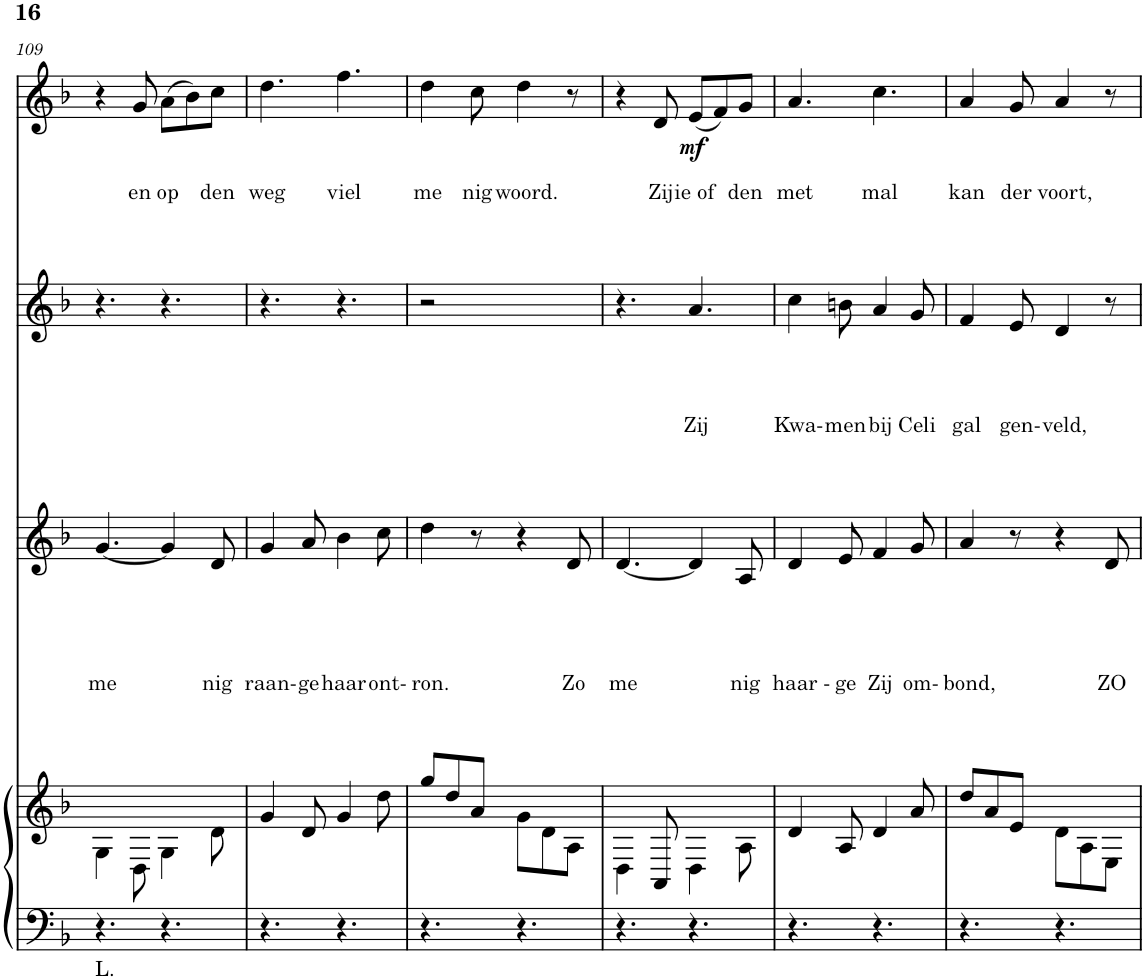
**kern	**kern	**kern	**text	**text	**text	**text	**text	**kern	**text	**text	**text	**text	**kern	**text	**text	**text	**dynam
*part4	*part4	*part3	*part3	*part3	*part3	*part3	*part3	*part2	*part2	*part2	*part2	*part2	*part1	*part1	*part1	*part1	*part1
*staff5	*staff4	*staff3	*staff3	*staff3	*staff3	*staff3	*staff3	*staff2	*staff2	*staff2	*staff2	*staff2	*staff1	*staff1	*staff1	*staff1	*staff1
*I"part 3	*	*I"part 2	*	*	*	*	*	*I"part 1	*	*	*	*	*I"part 0	*	*	*	*
!!LO:PB:g=z
*clefF4	*clefG2	*clefG2	*	*	*	*	*	*clefG2	*	*	*	*	*clefG2	*	*	*	*
*k[b-]	*k[b-]	*k[b-]	*	*	*	*	*	*k[b-]	*	*	*	*	*k[b-]	*	*	*	*
*M6/8	*M6/8	*M6/8	*	*	*	*	*	*M6/8	*	*	*	*	*M6/8	*	*	*	*
=109	=109	=109	=109	=109	=109	=109	=109	=109	=109	=109	=109	=109	=109	=109	=109	=109	=109
!LO:TX:b:t=L.	!	!	!	!	!	!	!	!	!	!	!	!	!	!	!	!	!
!	!	!	!	!	!	!	!LO:LY:b	!	!	!	!	!	!	!	!	!	!
4.r	4G\	[4.g/	.	.	.	.	me	4.r	.	.	.	.	4r	.	.	.	.
!	!	!	!	!	!	!	!	!	!	!	!	!	!	!	!	!LO:LY:b	!
.	8D\	.	.	.	.	.	.	.	.	.	.	.	8g/	.	.	en	.
!	!	!	!	!	!	!	!	!	!	!	!	!	!	!	!	!LO:LY:b	!
4.r	4G\	4g/]	.	.	.	.	.	4.r	.	.	.	.	(8a\L	.	.	op	.
.	.	.	.	.	.	.	.	.	.	.	.	.	8b-\)	.	.	.	.
!	!	!	!	!	!	!	!LO:LY:b	!	!	!	!	!	!	!	!	!LO:LY:b	!
.	8d\	8d/	.	.	.	.	nig	.	.	.	.	.	8cc\J	.	.	den	.
=110	=110	=110	=110	=110	=110	=110	=110	=110	=110	=110	=110	=110	=110	=110	=110	=110	=110
!	!	!	!	!	!	!	!LO:LY:b	!	!	!	!	!	!	!	!	!LO:LY:b	!
4.r	4g/	4g/	.	.	.	.	raan-	4.r	.	.	.	.	4.dd\	.	.	weg	.
!	!	!	!	!	!	!	!LO:LY:b	!	!	!	!	!	!	!	!	!	!
.	8d/	8a/	.	.	.	.	ge	.	.	.	.	.	.	.	.	.	.
!	!	!	!	!	!	!	!LO:LY:b	!	!	!	!	!	!	!	!	!LO:LY:b	!
4.r	4g/	4b-\	.	.	.	.	haar	4.r	.	.	.	.	4.ff\	.	.	viel	.
!	!	!	!	!	!	!	!LO:LY:b	!	!	!	!	!	!	!	!	!	!
.	8dd\	8cc\	.	.	.	.	ont-	.	.	.	.	.	.	.	.	.	.
=111	=111	=111	=111	=111	=111	=111	=111	=111	=111	=111	=111	=111	=111	=111	=111	=111	=111
!	!	!	!	!	!	!	!LO:LY:b	!	!	!	!	!	!	!	!	!LO:LY:b	!
4.r	8gg/L	4dd\	.	.	.	.	ron.	2r	.	.	.	.	4dd\	.	.	me	.
.	8dd/	.	.	.	.	.	.	.	.	.	.	.	.	.	.	.	.
!	!	!	!	!	!	!	!	!	!	!	!	!	!	!	!	!LO:LY:b	!
.	8a/J	8r	.	.	.	.	.	.	.	.	.	.	8cc\	.	.	nig	.
!	!	!	!	!	!	!	!	!	!	!	!	!	!	!	!	!LO:LY:b	!
4.r	8g\L	4r	.	.	.	.	.	.	.	.	.	.	4dd\	.	.	woord.	.
.	8d\	.	.	.	.	.	.	4ryy	.	.	.	.	.	.	.	.	.
!	!	!	!	!	!	!	!LO:LY:b	!	!	!	!	!	!	!	!	!	!
.	8A\J	8d/	.	.	.	.	Zo	.	.	.	.	.	8r	.	.	.	.
=112	=112	=112	=112	=112	=112	=112	=112	=112	=112	=112	=112	=112	=112	=112	=112	=112	=112
!	!	!	!	!	!	!	!LO:LY:b	!	!	!	!	!	!	!	!	!	!
4.r	4D\	[4.d/	.	.	.	.	me	4.r	.	.	.	.	4r	.	.	.	.
!	!	!	!	!	!	!	!	!	!	!	!	!	!	!	!	!LO:LY:b	!
.	8AA/	.	.	.	.	.	.	.	.	.	.	.	8d/	.	.	Zij	.
!	!	!	!	!	!	!	!	!	!	!	!	!LO:LY:b	!	!	!	!LO:LY:b	!LO:DY:b
4.r	4D\	4d/]	.	.	.	.	.	4.a/	.	.	.	Zij	(8e/L	.	.	ie of	mf
.	.	.	.	.	.	.	.	.	.	.	.	.	8f/)	.	.	.	.
!	!	!	!	!	!	!	!LO:LY:b	!	!	!	!	!	!	!	!	!LO:LY:b	!
.	8A\	8A/	.	.	.	.	nig	.	.	.	.	.	8g/J	.	.	den	.
=113	=113	=113	=113	=113	=113	=113	=113	=113	=113	=113	=113	=113	=113	=113	=113	=113	=113
!	!	!	!	!	!	!	!LO:LY:b	!	!	!	!	!LO:LY:b	!	!	!	!LO:LY:b	!
4.r	4d/	4d/	.	.	.	.	haar -	4cc\	.	.	.	Kwa-	4.a/	.	.	met	.
!	!	!	!	!	!	!	!LO:LY:b	!	!	!	!	!LO:LY:b	!	!	!	!	!
.	8A/	8e/	.	.	.	.	ge	8bn\	.	.	.	men	.	.	.	.	.
!	!	!	!	!	!	!	!LO:LY:b	!	!	!	!	!LO:LY:b	!	!	!	!LO:LY:b	!
4.r	4d/	4f/	.	.	.	.	Zij	4a/	.	.	.	bij	4.cc\	.	.	mal	.
!	!	!	!	!	!	!	!LO:LY:b	!	!	!	!	!LO:LY:b	!	!	!	!	!
.	8a/	8g/	.	.	.	.	om-	8g/	.	.	.	Celi	.	.	.	.	.
=114	=114	=114	=114	=114	=114	=114	=114	=114	=114	=114	=114	=114	=114	=114	=114	=114	=114
!	!	!	!	!	!	!	!LO:LY:b	!	!	!	!	!LO:LY:b	!	!	!	!LO:LY:b	!
4.r	8dd/L	4a/	.	.	.	.	bond,	4f/	.	.	.	gal	4a/	.	.	kan	.
.	8a/	.	.	.	.	.	.	.	.	.	.	.	.	.	.	.	.
!	!	!	!	!	!	!	!	!	!	!	!	!LO:LY:b	!	!	!	!LO:LY:b	!
.	8e/J	8r	.	.	.	.	.	8e/	.	.	.	gen-	8g/	.	.	der	.
!	!	!	!	!	!	!	!	!	!	!	!	!LO:LY:b	!	!	!	!LO:LY:b	!
4.r	8d\L	4r	.	.	.	.	.	4d/	.	.	.	veld,	4a/	.	.	voort,	.
.	8A\	.	.	.	.	.	.	.	.	.	.	.	.	.	.	.	.
!	!	!	!	!	!	!	!LO:LY:b	!	!	!	!	!	!	!	!	!	!
.	8E\J	8d/	.	.	.	.	ZO	8r	.	.	.	.	8r	.	.	.	.
=	=	=	=	=	=	=	=	=	=	=	=	=	=	=	=	=	=
*-	*-	*-	*-	*-	*-	*-	*-	*-	*-	*-	*-	*-	*-	*-	*-	*-	*-
